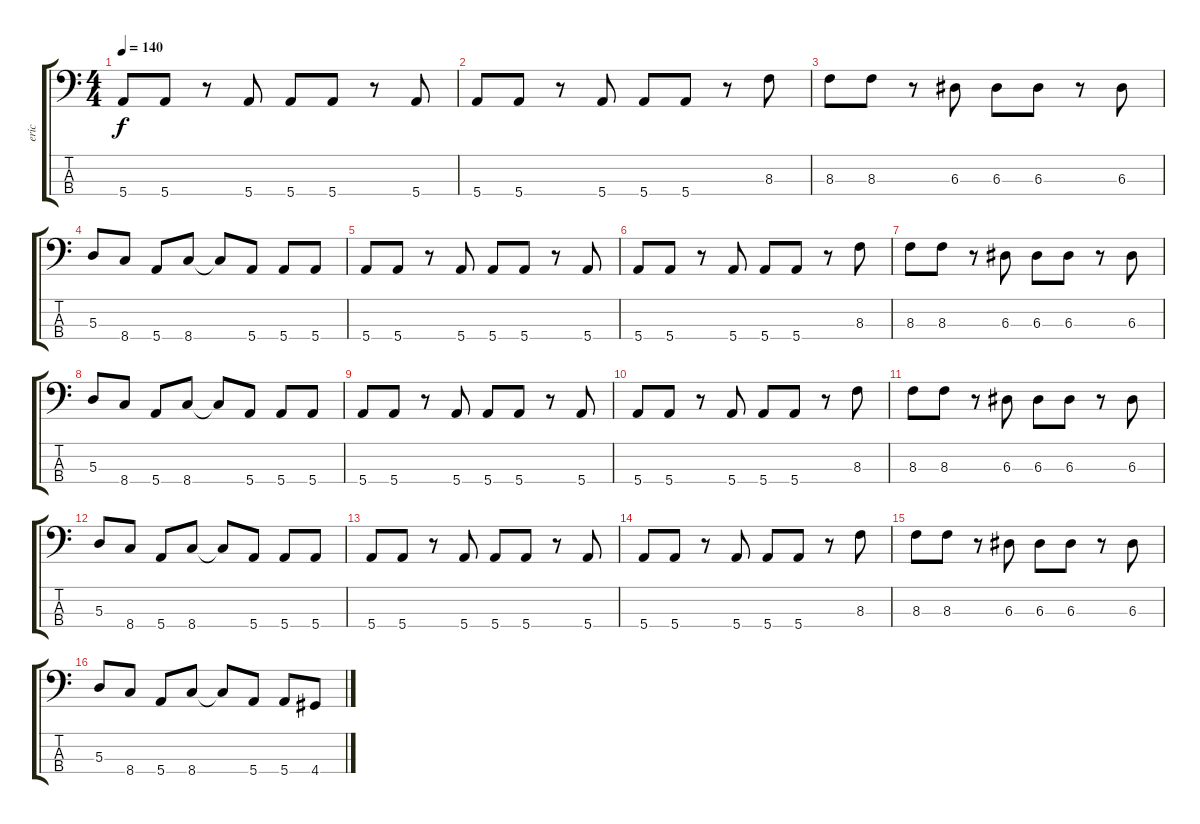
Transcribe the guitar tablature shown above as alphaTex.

\track ("eric" "eric") {instrument electricbassfinger}
\staff {score tabs}
\tuning (G2 D2 A1 E1) {hide}
\ts (4 4)
\tempo 140
\clef f4
\ks c
5.4.8{dy f} 5.4.8 r.8 5.4.8 5.4.8 5.4.8 r.8 5.4.8 |
5.4.8 5.4.8 r.8 5.4.8 5.4.8 5.4.8 r.8 8.3.8 |
8.3.8 8.3.8 r.8 6.3.8 6.3.8 6.3.8 r.8 6.3.8 |
5.3.8 8.4.8 5.4.8 8.4.8 8.4{t}.8 5.4.8 5.4.8 5.4.8 |
5.4.8 5.4.8 r.8 5.4.8 5.4.8 5.4.8 r.8 5.4.8 |
5.4.8 5.4.8 r.8 5.4.8 5.4.8 5.4.8 r.8 8.3.8 |
8.3.8 8.3.8 r.8 6.3.8 6.3.8 6.3.8 r.8 6.3.8 |
5.3.8 8.4.8 5.4.8 8.4.8 8.4{t}.8 5.4.8 5.4.8 5.4.8 |
5.4.8 5.4.8 r.8 5.4.8 5.4.8 5.4.8 r.8 5.4.8 |
5.4.8 5.4.8 r.8 5.4.8 5.4.8 5.4.8 r.8 8.3.8 |
8.3.8 8.3.8 r.8 6.3.8 6.3.8 6.3.8 r.8 6.3.8 |
5.3.8 8.4.8 5.4.8 8.4.8 8.4{t}.8 5.4.8 5.4.8 5.4.8 |
5.4.8 5.4.8 r.8 5.4.8 5.4.8 5.4.8 r.8 5.4.8 |
5.4.8 5.4.8 r.8 5.4.8 5.4.8 5.4.8 r.8 8.3.8 |
8.3.8 8.3.8 r.8 6.3.8 6.3.8 6.3.8 r.8 6.3.8 |
5.3.8 8.4.8 5.4.8 8.4.8 8.4{t}.8 5.4.8 5.4.8 4.4.8
